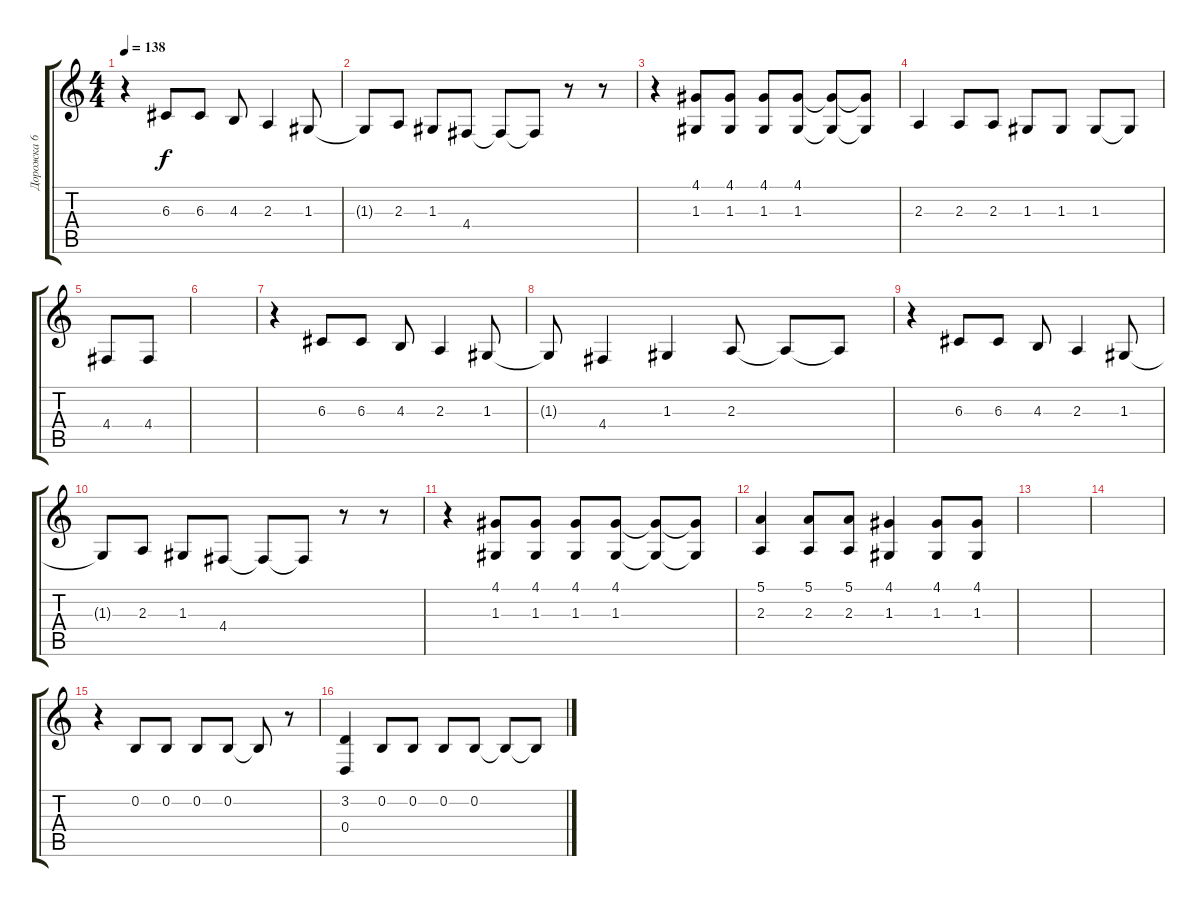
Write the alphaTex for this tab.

\track ("Дорожка 6" "Дорожка 6") {instrument fx5brightness}
\staff {score tabs}
\tuning (E4 B3 G3 D3 A2 E2) {hide}
\ts (4 4)
\tempo 138
\clef g2
\ks c
r.4{dy f} 6.3.8 6.3.8 4.3.8 2.3.4 1.3.8 |
1.3{t}.8 2.3.8 1.3.8 4.4.8 4.4{t}.8 4.4{t}.8 r.8 r.8 |
r.4 (4.1 1.3).8 (4.1 1.3).8 (4.1 1.3).8 (4.1 1.3).8 (4.1{t} 1.3{t}).8 (4.1{t} 1.3{t}).8 |
2.3.4 2.3.8 2.3.8 1.3.8 1.3.8 1.3.8 1.3{t}.8 |
4.4.8 4.4.8 |
|
r.4 6.3.8 6.3.8 4.3.8 2.3.4 1.3.8 |
1.3{t}.8 4.4.4 1.3.4 2.3.8 2.3{t}.8 2.3{t}.8 |
r.4 6.3.8 6.3.8 4.3.8 2.3.4 1.3.8 |
1.3{t}.8 2.3.8 1.3.8 4.4.8 4.4{t}.8 4.4{t}.8 r.8 r.8 |
r.4 (4.1 1.3).8 (4.1 1.3).8 (4.1 1.3).8 (4.1 1.3).8 (4.1{t} 1.3{t}).8 (4.1{t} 1.3{t}).8 |
(5.1 2.3).4 (5.1 2.3).8 (5.1 2.3).8 (4.1 1.3).4 (4.1 1.3).8 (4.1 1.3).8 |
|
|
r.4 0.2.8 0.2.8 0.2.8 0.2.8 0.2{t}.8 r.8 |
(3.2 0.4).4 0.2.8 0.2.8 0.2.8 0.2.8 0.2{t}.8 0.2{t}.8
